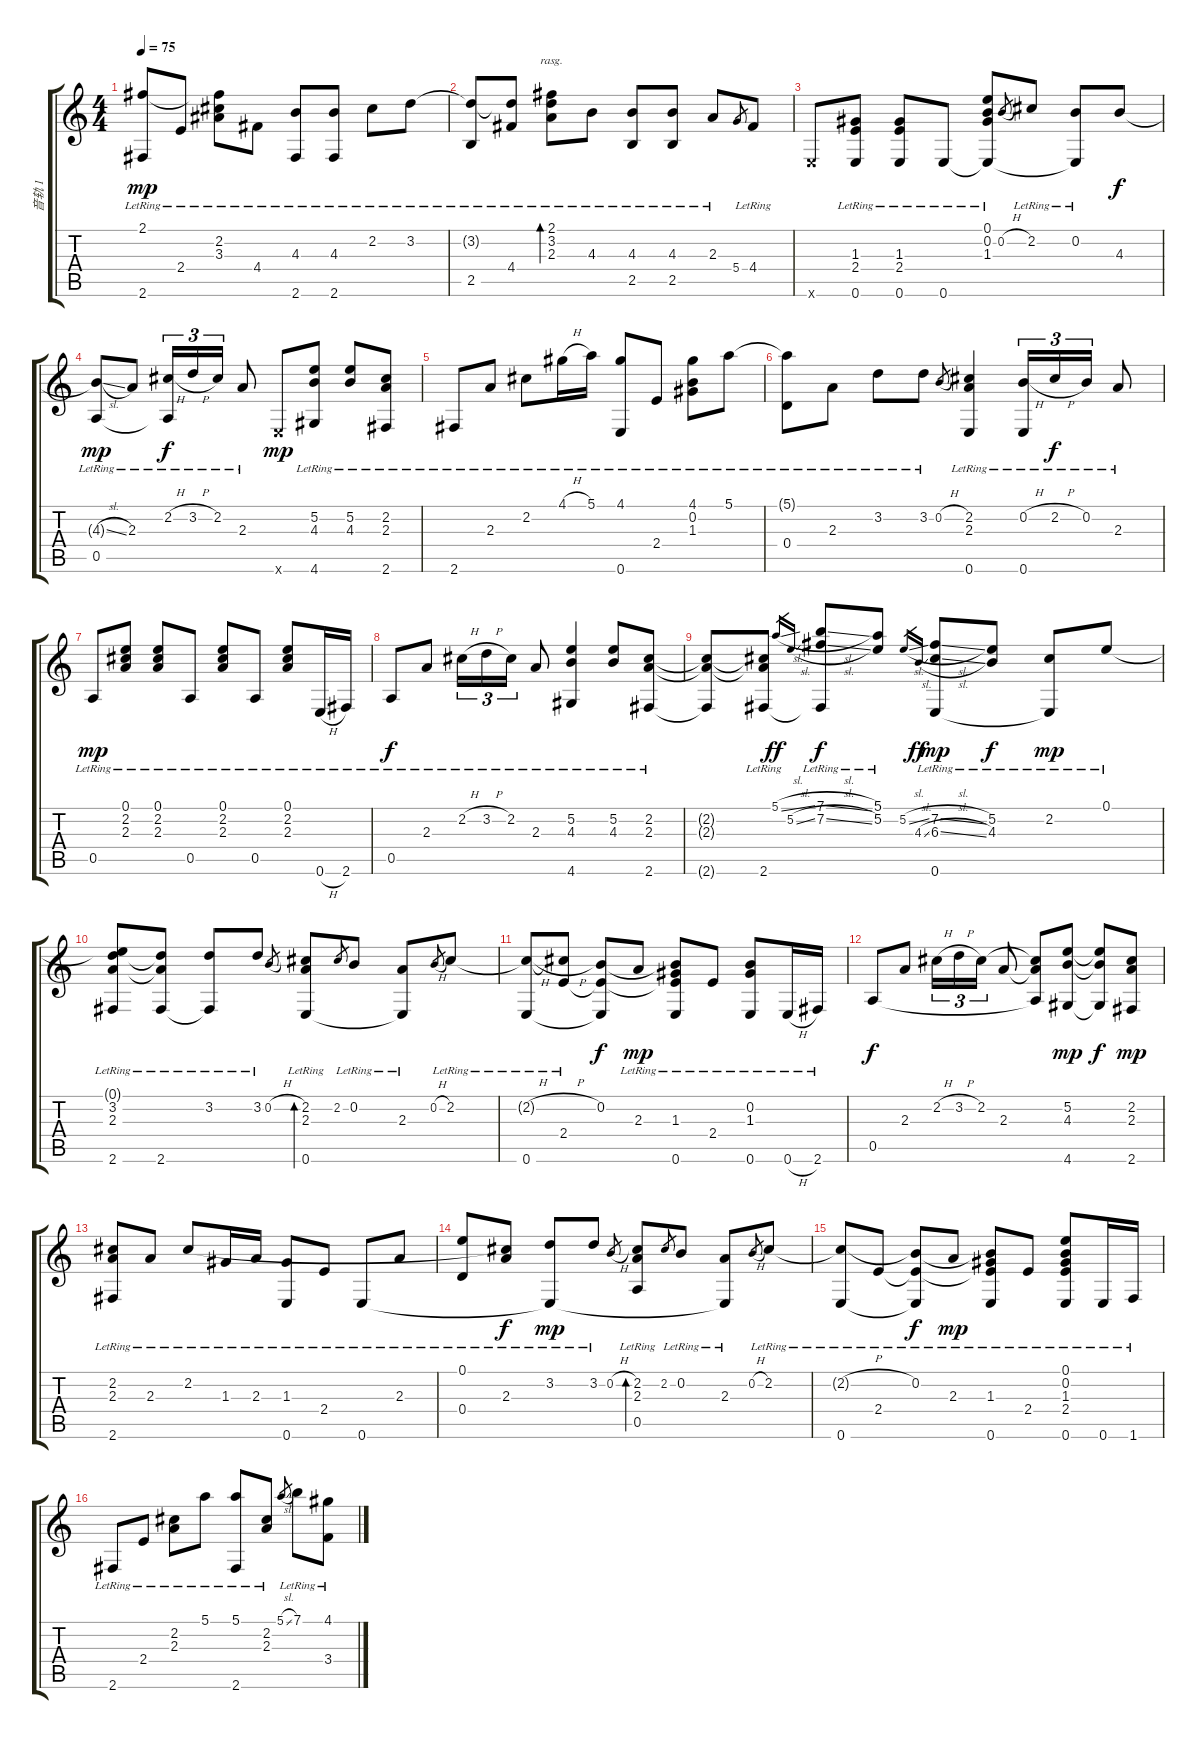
\track ("音轨 1" "音轨 1") {instrument acousticguitarsteel}
\staff {score tabs}
\tuning (E4 B3 G3 D3 A2 E2) {hide}
\ts (4 4)
\tempo 75
\clef g2
\ks c
(2.1{t} 2.6{lr}).8{dy mp} 2.4{lr}.8 (2.1{t} 2.2{lr} 3.3{lr}).8 4.4{lr}.8 (4.3{lr} 2.6{lr}).8 (4.3{lr} 2.6).8 2.2{lr}.8 3.2{lr}.8 |
(3.2{t} 2.5{lr}).8 (3.2{t} 4.4{lr}).8 (2.1{lr} 3.2{lr} 2.3{lr}).8{bd 30 rasg ii} 4.3{lr}.8 (4.3{lr} 2.5{lr}).8 (4.3{lr} 2.5{lr}).8 2.3{lr}.8 5.4.8{gr} 4.4{lr}.8 |
0.6{x}.8 (1.3{lr} 2.4{lr} 0.6{lr}).8 (1.3{lr} 2.4{lr} 0.6{lr}).8 0.6{lr}.8 (0.1{lr} 0.2{lr} 1.3{lr} 0.6{t}).8 0.2{h}.8{gr} 2.2{lr}.8 (0.2{lr} 0.6{t}).8 4.3.8{dy f} |
(4.3{sl t} 0.5{lr}).8{dy mp} 2.3{lr}.8 (2.2{h lr} 0.5{t}).16{tu (3 2) dy f} 3.2{h lr}.16{tu (3 2)} 2.2{lr}.16{tu (3 2)} 2.3{lr}.8 0.6{x}.8{dy mp} (5.2{lr} 4.3{lr} 4.6{lr}).8 (5.2{lr} 4.3{lr}).8 (2.2{lr} 2.3{lr} 2.6{lr}).8 |
2.6{lr}.8 2.3{lr}.8 2.2{lr}.8 4.1{h lr}.16 5.1{lr}.16 (4.1{lr} 0.6{lr}).8 2.4{lr}.8 (4.1{lr} 0.2{lr} 1.3{lr}).8 5.1{lr}.8 |
(5.1{t} 0.4{lr}).8 2.3{lr}.8 3.2{lr}.8 3.2{lr}.8 0.2{h}.8{gr} (2.2{lr} 2.3{lr} 0.6{lr}).4 (0.2{h lr} 0.6{lr}).16{tu (3 2)} 2.2{h lr}.16{tu (3 2) dy f} 0.2{lr}.16{tu (3 2)} 2.3{lr}.8 |
0.5{lr}.8{dy mp} (0.1{lr} 2.2{lr} 2.3{lr}).8 (0.1{lr} 2.2{lr} 2.3{lr}).8 0.5{lr}.8 (0.1{lr} 2.2{lr} 2.3{lr}).8 0.5{lr}.8 (0.1{lr} 2.2{lr} 2.3{lr}).8 0.6{h lr}.16 2.6{lr}.16 |
0.5{lr}.8{dy f} 2.3{lr}.8 2.2{h lr}.16{tu (3 2)} 3.2{h lr}.16{tu (3 2)} 2.2{lr}.16{tu (3 2)} 2.3{lr}.8 (5.2{lr} 4.3{lr} 4.6{lr}).4 (5.2{lr} 4.3{lr}).8 (2.2{lr} 2.3{lr} 2.6{lr}).8 |
(2.2{t} 2.3{t} 2.6{t}).8 (2.2{t} 2.3{t} 2.6{lr}).8 5.1{sl}.16{gr dy ff} 5.2{sl}.16{gr} (7.1{sl lr} 7.2{sl lr} 2.6{t}).8{dy f} (5.1{lr} 5.2{lr}).8 5.2{sl}.16{gr} 4.3{sl}.16{gr dy ff} (7.2{sl lr} 6.3{sl lr} 0.6{lr}).8{dy mp} (5.2{lr} 4.3{lr}).8{dy f} (2.2{lr} 0.6{t}).8{dy mp} 0.1{lr}.8 |
(0.1{t} 3.2{lr} 2.3{lr} 2.6{lr}).8 (3.2{t} 2.3{t} 2.6{lr}).8 (3.2{lr} 2.6{t}).8 3.2{lr}.8 0.2{h}.8{gr} (2.2{lr} 2.3{lr} 0.6{lr}).8{bd 30} 2.2.8{gr} 0.2{lr}.8 (2.3{lr} 0.6{t}).8 0.2{h}.8{gr} 2.2{lr}.8 |
(2.2{h t} 0.6{lr}).8 (2.2{h t} 2.4{lr}).8 (0.2 2.4{t} 0.6{t}).8{dy f} 2.3{lr}.8{dy mp} (0.2{t} 1.3{lr} 2.4{t} 0.6{lr}).8 2.4{lr}.8 (0.2{lr} 1.3{lr} 0.6{lr}).8 0.6{h lr}.16 2.6{lr}.16 |
0.5.8{dy f} 2.3.8 2.2{h}.16{tu (3 2)} 3.2{h}.16{tu (3 2)} 2.2.16{tu (3 2)} 2.3.8 (2.2{t} 2.3{t} 0.5{t}).8 (5.2 4.3 4.6).8{dy mp} (5.2{t} 4.3{t} 4.6{t}).8{dy f} (2.2 2.3 2.6).8{dy mp} |
(2.2{lr} 2.3{lr} 2.6{lr}).8 2.3{lr}.8 2.2{lr}.8 1.3{lr}.16 2.3{lr}.16 (1.3{lr} 0.6{lr}).8 2.4{lr}.8 0.6{lr}.8 2.3{lr}.8 |
(0.1 0.4{lr}).8 (2.2{t} 2.3{lr}).8{dy f} (3.2{lr} 0.6{t}).8{dy mp} 3.2{lr}.8 0.2{h}.8{gr} (2.2{lr} 2.3{lr} 0.5{lr}).8{bd 30} 2.2.8{gr} 0.2{lr}.8 (2.3{lr} 0.6{t}).8 0.2{h}.8{gr} 2.2{lr}.8 |
(2.2{h t} 0.6{lr}).8 2.4{lr}.8 (0.2{lr} 2.4{t} 0.6{t}).8{dy f} 2.3{lr}.8{dy mp} (0.2{t} 1.3{lr} 2.4{t} 0.6{lr}).8 2.4{lr}.8 (0.1{lr} 0.2{lr} 1.3{lr} 2.4{lr} 0.6{lr}).8 0.6{lr}.16 1.6{lr}.16 |
2.6{lr}.8 2.4{lr}.8 (2.2{lr} 2.3{lr}).8 5.1{lr}.8 (5.1{lr} 2.6{lr}).8 (2.2{lr} 2.3{lr}).8 5.1{sl}.8{gr} 7.1{lr}.8 (4.1{lr} 3.4{lr}).8
